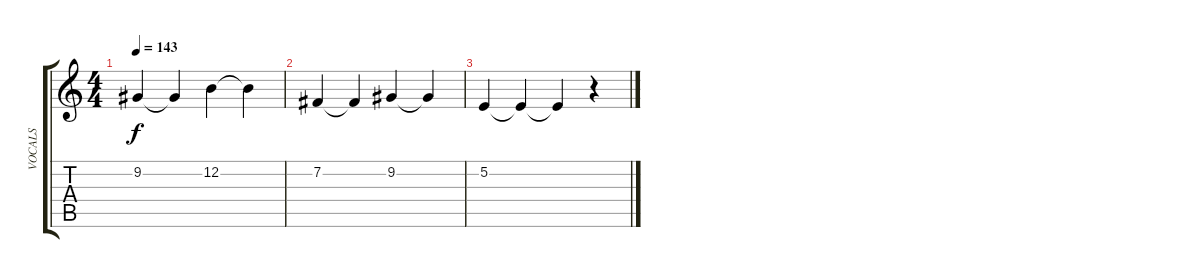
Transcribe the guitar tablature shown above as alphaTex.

\track ("VOCALS" "VOCALS") {instrument oboe}
\staff {score tabs}
\tuning (E4 B3 G3 D3 A2 E2) {hide}
\ts (4 4)
\tempo 143
\clef g2
\ks c
9.2.4{dy f} 9.2{t}.4 12.2.4 12.2{t}.4 |
7.2.4 7.2{t}.4 9.2.4 9.2{t}.4 |
5.2.4 5.2{t}.4 5.2{t}.4 r.4
